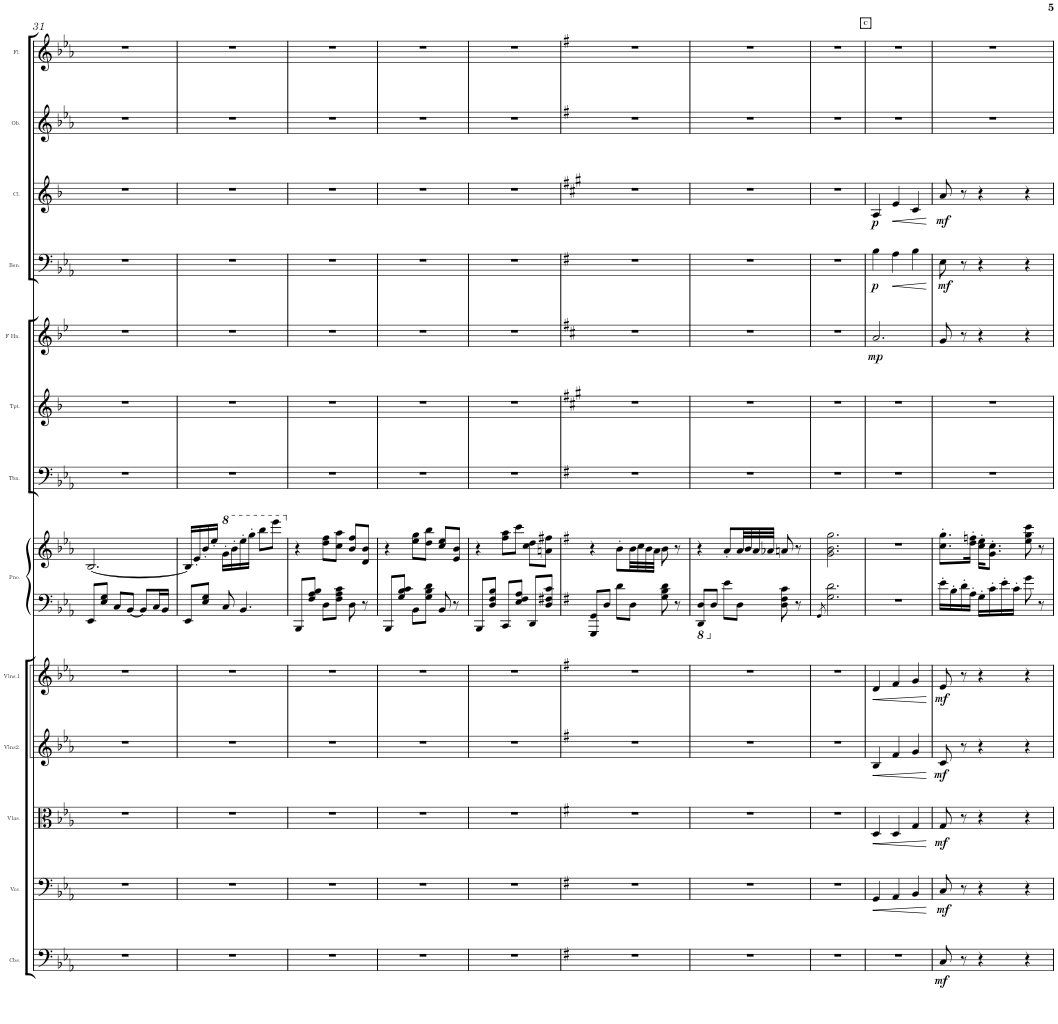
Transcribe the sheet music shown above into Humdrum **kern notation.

**kern	**dynam	**kern	**dynam	**kern	**dynam	**kern	**dynam	**kern	**dynam	**kern	**kern	**kern	**kern	**kern	**dynam	**kern	**dynam	**kern	**dynam	**kern	**kern
*part13	*part13	*part12	*part12	*part11	*part11	*part10	*part10	*part9	*part9	*part8	*part8	*part7	*part6	*part5	*part5	*part4	*part4	*part3	*part3	*part2	*part1
*staff14	*staff14	*staff13	*staff13	*staff12	*staff12	*staff11	*staff11	*staff10	*staff10	*staff9	*staff8	*staff7	*staff6	*staff5	*staff5	*staff4	*staff4	*staff3	*staff3	*staff2	*staff1
*I"Contrabass Section	*	*I"Violoncello Section	*	*I"Viola Section	*	*I"Violin Section2	*	*I"Violin Section1	*	*I"Grand Piano	*	*I"Trombone	*I"Trumpet	*I"French Horn	*	*I"Bassoon	*	*I"Clarinet	*	*I"Oboe	*I"Flute
*I'Cbs.	*	*I'Vcs.	*	*I'Vlas.	*	*I'Vlns2.	*	*I'Vlns.1	*	*I'Pno.	*	*I'Tbn.	*I'Tpt.	*I'F Hn.	*	*I'Bsn.	*	*I'Cl.	*	*I'Ob.	*I'Fl.
!!LO:PB:g=z
*clefF4	*	*clefF4	*	*clefC3	*	*clefG2	*	*clefG2	*	*clefF4	*clefG2	*clefF4	*clefG2	*clefG2	*	*clefF4	*	*clefG2	*	*clefG2	*clefG2
*Trd7c12	*	*	*	*	*	*	*	*	*	*	*	*	*Trd1c2	*Trd4c7	*	*	*	*Trd1c2	*	*	*
*k[b-e-a-]	*	*k[b-e-a-]	*	*k[b-e-a-]	*	*k[b-e-a-]	*	*k[b-e-a-]	*	*k[b-e-a-]	*k[b-e-a-]	*k[b-e-a-]	*k[b-]	*k[b-e-]	*	*k[b-e-a-]	*	*k[b-]	*	*k[b-e-a-]	*k[b-e-a-]
*E-:	*	*E-:	*	*E-:	*	*E-:	*	*E-:	*	*E-:	*E-:	*E-:	*F:	*B-:	*	*E-:	*	*F:	*	*E-:	*E-:
*M3/4	*	*M3/4	*	*M3/4	*	*M3/4	*	*M3/4	*	*M3/4	*M3/4	*M3/4	*M3/4	*M3/4	*	*M3/4	*	*M3/4	*	*M3/4	*M3/4
=31	=31	=31	=31	=31	=31	=31	=31	=31	=31	=31	=31	=31	=31	=31	=31	=31	=31	=31	=31	=31	=31
2.r	.	2.r	.	2.r	.	2.r	.	2.r	.	8EE-/L	[2.B-/	2.r	2.r	2.r	.	2.r	.	2.r	.	2.r	2.r
.	.	.	.	.	.	.	.	.	.	8E-/ 8G/J	.	.	.	.	.	.	.	.	.	.	.
.	.	.	.	.	.	.	.	.	.	8C/L	.	.	.	.	.	.	.	.	.	.	.
.	.	.	.	.	.	.	.	.	.	[8BB-/J	.	.	.	.	.	.	.	.	.	.	.
.	.	.	.	.	.	.	.	.	.	8BB-/L]	.	.	.	.	.	.	.	.	.	.	.
.	.	.	.	.	.	.	.	.	.	16C/L	.	.	.	.	.	.	.	.	.	.	.
.	.	.	.	.	.	.	.	.	.	16BB-/JJ	.	.	.	.	.	.	.	.	.	.	.
=32	=32	=32	=32	=32	=32	=32	=32	=32	=32	=32	=32	=32	=32	=32	=32	=32	=32	=32	=32	=32	=32
2.r	.	2.r	.	2.r	.	2.r	.	2.r	.	8EE-/L	16B-/LL]	2.r	2.r	2.r	.	2.r	.	2.r	.	2.r	2.r
.	.	.	.	.	.	.	.	.	.	.	16e-'/	.	.	.	.	.	.	.	.	.	.
.	.	.	.	.	.	.	.	.	.	8E-/ 8G/J	16b-'/	.	.	.	.	.	.	.	.	.	.
.	.	.	.	.	.	.	.	.	.	.	16ee-'/JJ	.	.	.	.	.	.	.	.	.	.
*	*	*	*	*	*	*	*	*	*	*	*8va	*	*	*	*	*	*	*	*	*	*
.	.	.	.	.	.	.	.	.	.	8C/	16gg'\LL	.	.	.	.	.	.	.	.	.	.
.	.	.	.	.	.	.	.	.	.	.	16bb-'\	.	.	.	.	.	.	.	.	.	.
.	.	.	.	.	.	.	.	.	.	4.BB-/	16eee-'\	.	.	.	.	.	.	.	.	.	.
.	.	.	.	.	.	.	.	.	.	.	16ggg'\JJ	.	.	.	.	.	.	.	.	.	.
.	.	.	.	.	.	.	.	.	.	.	8bbb-\L	.	.	.	.	.	.	.	.	.	.
.	.	.	.	.	.	.	.	.	.	.	8eeee-\J	.	.	.	.	.	.	.	.	.	.
=33	=33	=33	=33	=33	=33	=33	=33	=33	=33	=33	=33	=33	=33	=33	=33	=33	=33	=33	=33	=33	=33
*	*	*	*	*	*	*	*	*	*	*	*X8va	*	*	*	*	*	*	*	*	*	*
2.r	.	2.r	.	2.r	.	2.r	.	2.r	.	8BBB-/L	4r	2.r	2.r	2.r	.	2.r	.	2.r	.	2.r	2.r
.	.	.	.	.	.	.	.	.	.	8F/ 8A-/ 8B-/J	.	.	.	.	.	.	.	.	.	.	.
.	.	.	.	.	.	.	.	.	.	8D\L	8dd\ 8ff\L	.	.	.	.	.	.	.	.	.	.
.	.	.	.	.	.	.	.	.	.	8F\ 8A-\ 8c\J	8cc\ 8aa-\J	.	.	.	.	.	.	.	.	.	.
.	.	.	.	.	.	.	.	.	.	8D\	8b-/ 8ff/L	.	.	.	.	.	.	.	.	.	.
.	.	.	.	.	.	.	.	.	.	8r	8d/ 8b-/J	.	.	.	.	.	.	.	.	.	.
=34	=34	=34	=34	=34	=34	=34	=34	=34	=34	=34	=34	=34	=34	=34	=34	=34	=34	=34	=34	=34	=34
2.r	.	2.r	.	2.r	.	2.r	.	2.r	.	8BBB-/L	4r	2.r	2.r	2.r	.	2.r	.	2.r	.	2.r	2.r
.	.	.	.	.	.	.	.	.	.	8G/ 8B-/ 8c/J	.	.	.	.	.	.	.	.	.	.	.
.	.	.	.	.	.	.	.	.	.	8BB-\L	8ee-\ 8gg\L	.	.	.	.	.	.	.	.	.	.
.	.	.	.	.	.	.	.	.	.	8G\ 8B-\ 8d\J	8dd\ 8bb-\J	.	.	.	.	.	.	.	.	.	.
.	.	.	.	.	.	.	.	.	.	8BB-/	8cc/ 8ee-/L	.	.	.	.	.	.	.	.	.	.
.	.	.	.	.	.	.	.	.	.	8r	8e-/ 8b-/J	.	.	.	.	.	.	.	.	.	.
=35	=35	=35	=35	=35	=35	=35	=35	=35	=35	=35	=35	=35	=35	=35	=35	=35	=35	=35	=35	=35	=35
2.r	.	2.r	.	2.r	.	2.r	.	2.r	.	8BBB-/L	4r	2.r	2.r	2.r	.	2.r	.	2.r	.	2.r	2.r
.	.	.	.	.	.	.	.	.	.	8D/ 8F/ 8B-/J	.	.	.	.	.	.	.	.	.	.	.
.	.	.	.	.	.	.	.	.	.	8CC/L	8ff\ 8aa-\L	.	.	.	.	.	.	.	.	.	.
.	.	.	.	.	.	.	.	.	.	8E-/ 8F/ 8A-/J	8ccc\J	.	.	.	.	.	.	.	.	.	.
.	.	.	.	.	.	.	.	.	.	8DD/L	8cc\ 8dd\L	.	.	.	.	.	.	.	.	.	.
.	.	.	.	.	.	.	.	.	.	8D/ 8F#X/ 8c/J	8an\ 8ff#X\J	.	.	.	.	.	.	.	.	.	.
=36	=36	=36	=36	=36	=36	=36	=36	=36	=36	=36	=36	=36	=36	=36	=36	=36	=36	=36	=36	=36	=36
*k[f#]	*	*k[f#]	*	*k[f#]	*	*k[f#]	*	*k[f#]	*	*k[f#]	*k[f#]	*k[f#]	*k[f#c#g#]	*k[f#c#]	*	*k[f#]	*	*k[f#c#g#]	*	*k[f#]	*k[f#]
*G:	*	*G:	*	*G:	*	*G:	*	*G:	*	*G:	*G:	*G:	*A:	*D:	*	*G:	*	*A:	*	*G:	*G:
2.r	.	2.r	.	2.r	.	2.r	.	2.r	.	8GGG/ 8GG/L	4r	2.r	2.r	2.r	.	2.r	.	2.r	.	2.r	2.r
.	.	.	.	.	.	.	.	.	.	8D/J	.	.	.	.	.	.	.	.	.	.	.
.	.	.	.	.	.	.	.	.	.	8d\L	8b'\L	.	.	.	.	.	.	.	.	.	.
.	.	.	.	.	.	.	.	.	.	8D\J	32b\LL	.	.	.	.	.	.	.	.	.	.
.	.	.	.	.	.	.	.	.	.	.	32cc\	.	.	.	.	.	.	.	.	.	.
.	.	.	.	.	.	.	.	.	.	.	32b\	.	.	.	.	.	.	.	.	.	.
.	.	.	.	.	.	.	.	.	.	.	32a\JJJ	.	.	.	.	.	.	.	.	.	.
.	.	.	.	.	.	.	.	.	.	8G\ 8B\ 8d\	8b\	.	.	.	.	.	.	.	.	.	.
.	.	.	.	.	.	.	.	.	.	8r	8r	.	.	.	.	.	.	.	.	.	.
=37	=37	=37	=37	=37	=37	=37	=37	=37	=37	=37	=37	=37	=37	=37	=37	=37	=37	=37	=37	=37	=37
*	*	*	*	*	*	*	*	*	*	*8ba	*	*	*	*	*	*	*	*	*	*	*
2.r	.	2.r	.	2.r	.	2.r	.	2.r	.	8DDD/ 8DD/L	4r	2.r	2.r	2.r	.	2.r	.	2.r	.	2.r	2.r
*	*	*	*	*	*	*	*	*	*	*X8ba	*	*	*	*	*	*	*	*	*	*	*
.	.	.	.	.	.	.	.	.	.	8D/J	.	.	.	.	.	.	.	.	.	.	.
.	.	.	.	.	.	.	.	.	.	8e\L	8a'/L	.	.	.	.	.	.	.	.	.	.
.	.	.	.	.	.	.	.	.	.	8D\J	32a/LL	.	.	.	.	.	.	.	.	.	.
.	.	.	.	.	.	.	.	.	.	.	32b/	.	.	.	.	.	.	.	.	.	.
.	.	.	.	.	.	.	.	.	.	.	32a/	.	.	.	.	.	.	.	.	.	.
.	.	.	.	.	.	.	.	.	.	.	32a-X/JJJ	.	.	.	.	.	.	.	.	.	.
.	.	.	.	.	.	.	.	.	.	8D\ 8F#\ 8c\	8an/	.	.	.	.	.	.	.	.	.	.
.	.	.	.	.	.	.	.	.	.	8r	8r	.	.	.	.	.	.	.	.	.	.
=38	=38	=38	=38	=38	=38	=38	=38	=38	=38	=38	=38	=38	=38	=38	=38	=38	=38	=38	=38	=38	=38
.	.	.	.	.	.	.	.	.	.	8qGG/	.	.	.	.	.	.	.	.	.	.	.
2.r	.	2.r	.	2.r	.	2.r	.	2.r	.	2.G\ 2.d\	2.g\ 2.b\ 2.gg\	2.r	2.r	2.r	.	2.r	.	2.r	.	2.r	2.r
!!LO:REH:place=s1:a:B:cj:t=C
=39	=39	=39	=39	=39	=39	=39	=39	=39	=39	=39	=39	=39	=39	=39	=39	=39	=39	=39	=39	=39	=39
!	!	!	!LO:HP:b	!	!LO:HP:b	!	!LO:HP:b	!	!LO:HP:b	!	!	!	!	!	!LO:DY:b	!	!LO:DY:b	!	!LO:DY:b	!	!
2.r	.	4GG/	<	4D/	<	4B/	<	4d/	<	2.r	2.r	2.r	2.r	2.a/	mp	4B\	p	4A/	p	2.r	2.r
!	!	!	!	!	!	!	!	!	!	!	!	!	!	!	!	!	!LO:HP:b	!	!LO:HP:b	!	!
.	.	4AA/	.	4D/	.	4f#/	.	4f#/	.	.	.	.	.	.	.	4A\	<	4e/	<	.	.
.	.	4BB/	.	4G/	.	4g/	.	4g/	.	.	.	.	.	.	.	4B\	.	4c#/	.	.	.
.	.	.	[	.	[	.	[	.	[	.	.	.	.	.	.	.	[	.	[	.	.
=40	=40	=40	=40	=40	=40	=40	=40	=40	=40	=40	=40	=40	=40	=40	=40	=40	=40	=40	=40	=40	=40
!	!LO:DY:b	!	!LO:DY:b	!	!LO:DY:b	!	!LO:DY:b	!	!LO:DY:b	!	!	!	!	!	!	!	!LO:DY:b	!	!LO:DY:b	!	!
8C/	mf	8C/	mf	8G/	mf	8c/	mf	8e/	mf	16e'\LL	8.cc\' 8.gg\'L	2.r	2.r	8g/	.	8E\	mf	8a/	mf	2.r	2.r
.	.	.	.	.	.	.	.	.	.	16B'\	.	.	.	.	.	.	.	.	.	.	.
8r	.	8r	.	8r	.	8r	.	8r	.	16d'\	.	.	.	8r	.	8r	.	8r	.	.	.
.	.	.	.	.	.	.	.	.	.	16A'\JJ	16dd\' 16ffn\'Jk	.	.	.	.	.	.	.	.	.	.
4r	.	4r	.	4r	.	4r	.	4r	.	16G'\LL	16cc\' 16ee\'KL	.	.	4r	.	4r	.	4r	.	.	.
.	.	.	.	.	.	.	.	.	.	16c'\	8.g\' 8.cc\'J	.	.	.	.	.	.	.	.	.	.
.	.	.	.	.	.	.	.	.	.	16e'\	.	.	.	.	.	.	.	.	.	.	.
.	.	.	.	.	.	.	.	.	.	16c'\JJ	.	.	.	.	.	.	.	.	.	.	.
4r	.	4r	.	4r	.	4r	.	4r	.	8g\	8ee\ 8gg\ 8ccc\	.	.	4r	.	4r	.	4r	.	.	.
.	.	.	.	.	.	.	.	.	.	8r	8r	.	.	.	.	.	.	.	.	.	.
=	=	=	=	=	=	=	=	=	=	=	=	=	=	=	=	=	=	=	=	=	=
*-	*-	*-	*-	*-	*-	*-	*-	*-	*-	*-	*-	*-	*-	*-	*-	*-	*-	*-	*-	*-	*-
